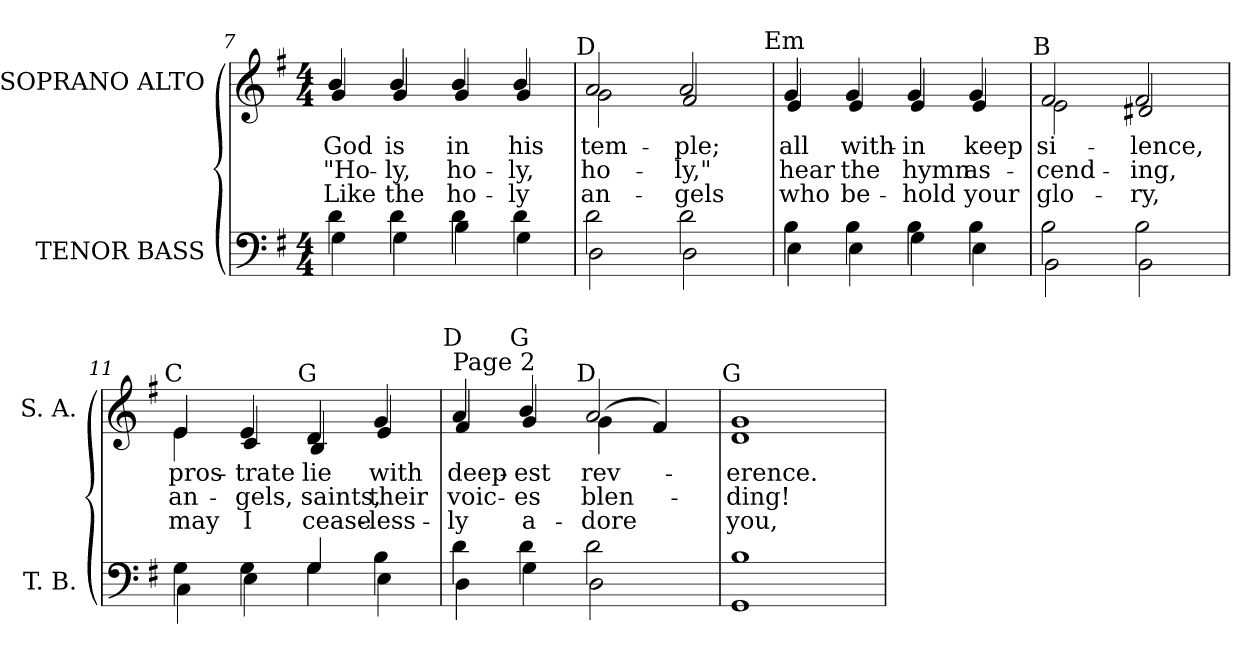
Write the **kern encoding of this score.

**kern	**kern	**text	**text	**text
*part2	*part1	*part1	*part1	*part1
*staff2	*staff1	*staff1	*staff1	*staff1
*I"TENOR BASS	*I"SOPRANO ALTO	*	*	*
*I'T. B.	*I'S. A.	*	*	*
*clefF4	*clefG2	*	*	*
*k[f#]	*k[f#]	*	*	*
*G:	*G:	*	*	*
*M4/4	*M4/4	*	*	*
=7	=7	=7	=7	=7
*^	*	*	*	*
!	!	!	!LO:LY:b:color=#000000	!LO:LY:b:color=#000000	!LO:LY:b:color=#000000
*	*	*^	*	*	*
4di\	4Gi\	4bi/	4gi/	God	"Ho-	Like
!	!	!	!	!LO:LY:b:color=#000000	!LO:LY:b:color=#000000	!LO:LY:b:color=#000000
4di\	4Gi\	4bi/	4gi/	is	-ly,	the
!	!	!	!	!LO:LY:b:color=#000000	!LO:LY:b:color=#000000	!LO:LY:b:color=#000000
4di\	4Bi\	4bi/	4gi/	in	ho-	ho-
!	!	!	!	!LO:LY:b:color=#000000	!LO:LY:b:color=#000000	!LO:LY:b:color=#000000
4di\	4Gi\	4bi/	4gi/	his	-ly,	-ly
!!LO:LB:g=z	!!
=8	=8	=8	=8	=8	=8	=8
!	!	!LO:TX:a:cj:t=D	!	!	!	!
!	!	!	!	!LO:LY:b:color=#000000	!LO:LY:b:color=#000000	!LO:LY:b:color=#000000
2di\	2Di\	2ai/	2gi\	tem-	ho-	an-
!	!	!	!	!LO:LY:b:color=#000000	!LO:LY:b:color=#000000	!LO:LY:b:color=#000000
2di\	2Di\	2ai/	2f#i/	-ple;	-ly,"	-gels
=9	=9	=9	=9	=9	=9	=9
!	!	!LO:TX:a:cj:t=Em	!	!	!	!
!	!	!	!	!LO:LY:b:color=#000000	!LO:LY:b:color=#000000	!LO:LY:b:color=#000000
4Bi\	4Ei\	4gi/	4ei/	all	hear	who
!	!	!	!	!LO:LY:b:color=#000000	!LO:LY:b:color=#000000	!LO:LY:b:color=#000000
4Bi\	4Ei\	4gi/	4ei/	with-	the	be-
!	!	!	!	!LO:LY:b:color=#000000	!LO:LY:b:color=#000000	!LO:LY:b:color=#000000
4Bi\	4Gi\	4gi/	4ei/	-in	hymn	-hold
!	!	!	!	!LO:LY:b:color=#000000	!LO:LY:b:color=#000000	!LO:LY:b:color=#000000
4Bi\	4Ei\	4gi/	4ei/	keep	as-	your
=10	=10	=10	=10	=10	=10	=10
!	!	!LO:TX:a:cj:t=B	!	!	!	!
!	!	!	!	!LO:LY:b:color=#000000	!LO:LY:b:color=#000000	!LO:LY:b:color=#000000
2Bi\	2BBi\	2f#i/	2ei\	si-	-cend-	glo-
!	!	!	!	!LO:LY:b:color=#000000	!LO:LY:b:color=#000000	!LO:LY:b:color=#000000
2Bi\	2BBi\	2f#i/	2d#Xi/	-lence,	-ing,	-ry,
=11	=11	=11	=11	=11	=11	=11
!	!	!LO:TX:a:cj:t=C	!	!	!	!
!	!	!	!	!LO:LY:b:color=#000000	!LO:LY:b:color=#000000	!LO:LY:b:color=#000000
4Gi\	4Ci\	4ei/	4ei\	pros-	an-	may
!	!	!	!	!LO:LY:b:color=#000000	!LO:LY:b:color=#000000	!LO:LY:b:color=#000000
4Gi\	4Ei\	4ei/	4ci/	-trate	-gels,	I
!	!	!LO:TX:a:cj:t=G	!	!	!	!
!	!	!	!	!LO:LY:b:color=#000000	!LO:LY:b:color=#000000	!LO:LY:b:color=#000000
4Gi/	4Gi\	4di/	4Bi/	lie	saints,	cease-
!	!	!	!	!LO:LY:b:color=#000000	!LO:LY:b:color=#000000	!LO:LY:b:color=#000000
4Bi\	4Ei\	4gi/	4ei/	with	their	-less-
!!LO:PB:g=z	!!
=12	=12	=12	=12	=12	=12	=12
!	!	!LO:TX:a:t=Page 2	!	!	!	!
!	!	!LO:TX:a:cj:t=D	!	!	!	!
!	!	!	!	!LO:LY:b:color=#000000	!LO:LY:b:color=#000000	!LO:LY:b:color=#000000
4di\	4Di\	4ai/	4f#i/	deep-	voic-	-ly
!	!	!LO:TX:a:cj:t=G	!	!	!	!
!	!	!	!	!LO:LY:b:color=#000000	!LO:LY:b:color=#000000	!LO:LY:b:color=#000000
4di\	4Gi\	4bi/	4gi/	-est	-es	a-
!	!	!LO:TX:a:cj:t=D	!	!	!	!
!	!	!	!	!LO:LY:b:color=#000000	!LO:LY:b:color=#000000	!LO:LY:b:color=#000000
2di\	2Di\	2ai/	(4gi\	rev-	blen-	-dore
.	.	.	4f#i/)	.	.	.
=13	=13	=13	=13	=13	=13	=13
!	!	!LO:TX:a:cj:t=G	!	!	!	!
!	!	!	!	!LO:LY:b:color=#000000	!LO:LY:b:color=#000000	!LO:LY:b:color=#000000
1Bi	1GGi	1gi	1di	-erence.	-ding!	you,
*v	*v	*	*	*	*	*
*	*v	*v	*	*	*
=	=	=	=	=
*-	*-	*-	*-	*-
